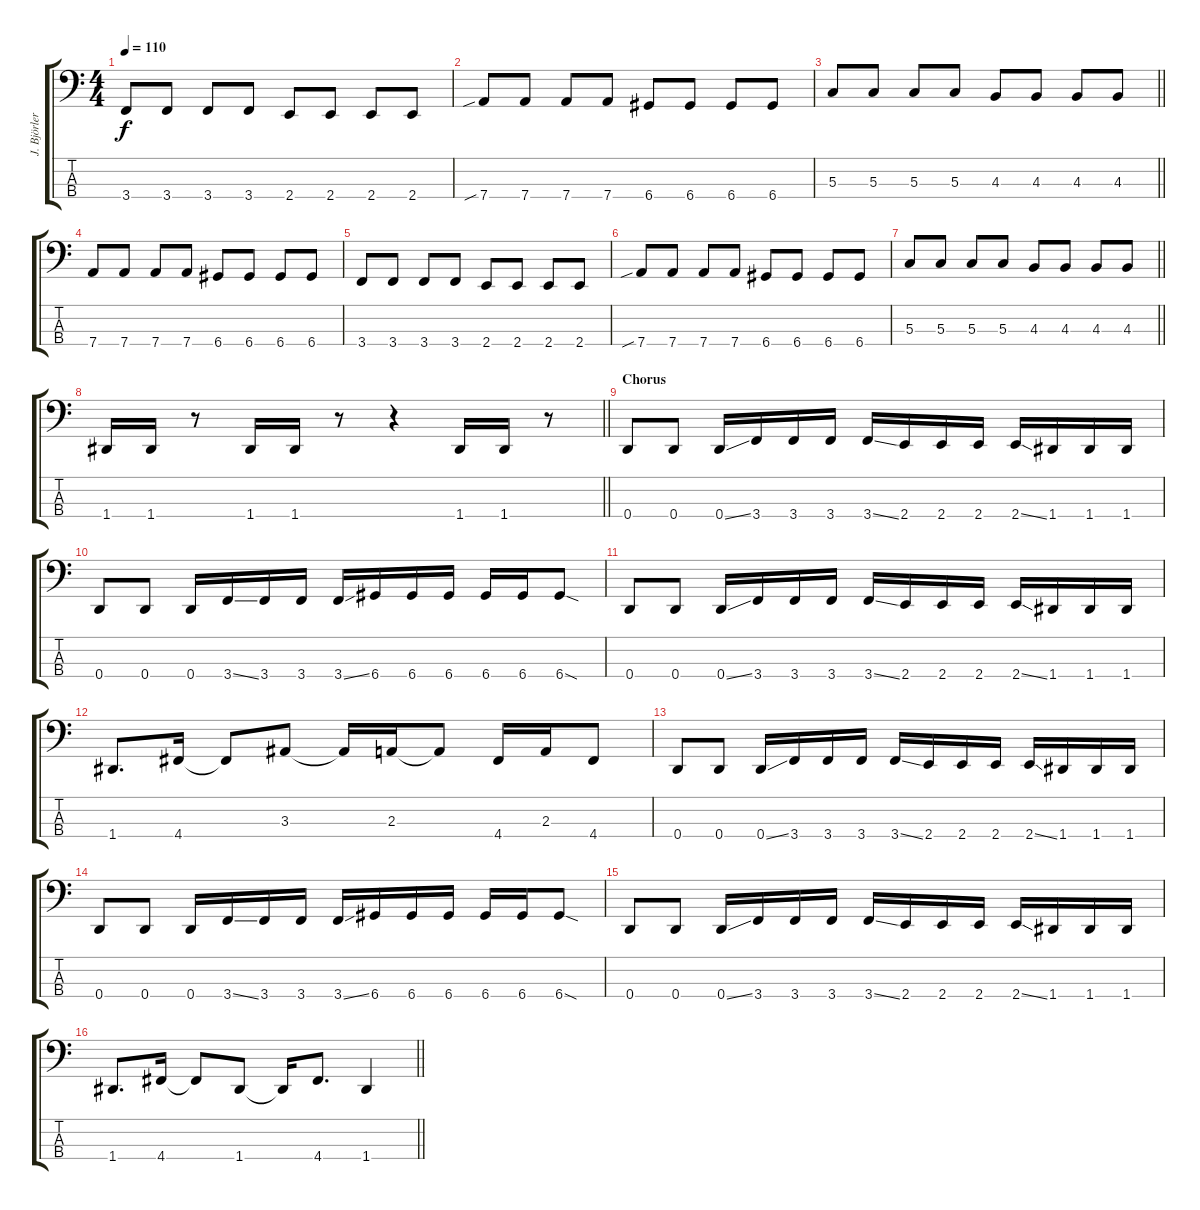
\track ("J. Björler" "J. Björler") {instrument electricbassfinger}
\staff {score tabs}
\tuning (F2 C2 G1 D1) {hide}
\ts (4 4)
\tempo 110
\clef f4
\ks c
3.4.8{dy f} 3.4.8 3.4.8 3.4.8 2.4.8 2.4.8 2.4.8 2.4.8 |
7.4{sib}.8 7.4.8 7.4.8 7.4.8 6.4.8 6.4.8 6.4.8 6.4.8 |
\barLineRight lightlight
5.3.8 5.3.8 5.3.8 5.3.8 4.3.8 4.3.8 4.3.8 4.3.8 |
7.4.8 7.4.8 7.4.8 7.4.8 6.4.8 6.4.8 6.4.8 6.4.8 |
3.4.8 3.4.8 3.4.8 3.4.8 2.4.8 2.4.8 2.4.8 2.4.8 |
7.4{sib}.8 7.4.8 7.4.8 7.4.8 6.4.8 6.4.8 6.4.8 6.4.8 |
\barLineRight lightlight
5.3.8 5.3.8 5.3.8 5.3.8 4.3.8 4.3.8 4.3.8 4.3.8 |
\barLineRight lightlight
1.4.16 1.4.16 r.8 1.4.16 1.4.16 r.8 r.4 1.4.16 1.4.16 r.8 |
\section ("" "Chorus")
0.4.8 0.4.8 0.4{ss}.16 3.4.16 3.4.16 3.4.16 3.4{ss}.16 2.4.16 2.4.16 2.4.16 2.4{ss}.16 1.4.16 1.4.16 1.4.16 |
0.4.8 0.4.8 0.4.16 3.4{ss}.16 3.4.16 3.4.16 3.4{ss}.16 6.4.16 6.4.16 6.4.16 6.4.16 6.4.16 6.4{sod}.8 |
0.4.8 0.4.8 0.4{ss}.16 3.4.16 3.4.16 3.4.16 3.4{ss}.16 2.4.16 2.4.16 2.4.16 2.4{ss}.16 1.4.16 1.4.16 1.4.16 |
1.4.8{d} 4.4.16 4.4{t}.8 3.3.8 3.3{t}.16 2.3.16 2.3{t}.8 4.4.16 2.3.16 4.4.8 |
0.4.8 0.4.8 0.4{ss}.16 3.4.16 3.4.16 3.4.16 3.4{ss}.16 2.4.16 2.4.16 2.4.16 2.4{ss}.16 1.4.16 1.4.16 1.4.16 |
0.4.8 0.4.8 0.4.16 3.4{ss}.16 3.4.16 3.4.16 3.4{ss}.16 6.4.16 6.4.16 6.4.16 6.4.16 6.4.16 6.4{sod}.8 |
0.4.8 0.4.8 0.4{ss}.16 3.4.16 3.4.16 3.4.16 3.4{ss}.16 2.4.16 2.4.16 2.4.16 2.4{ss}.16 1.4.16 1.4.16 1.4.16 |
\barLineRight lightlight
1.4.8{d} 4.4.16 4.4{t}.8 1.4.8 1.4{t}.16 4.4.8{d} 1.4.4
